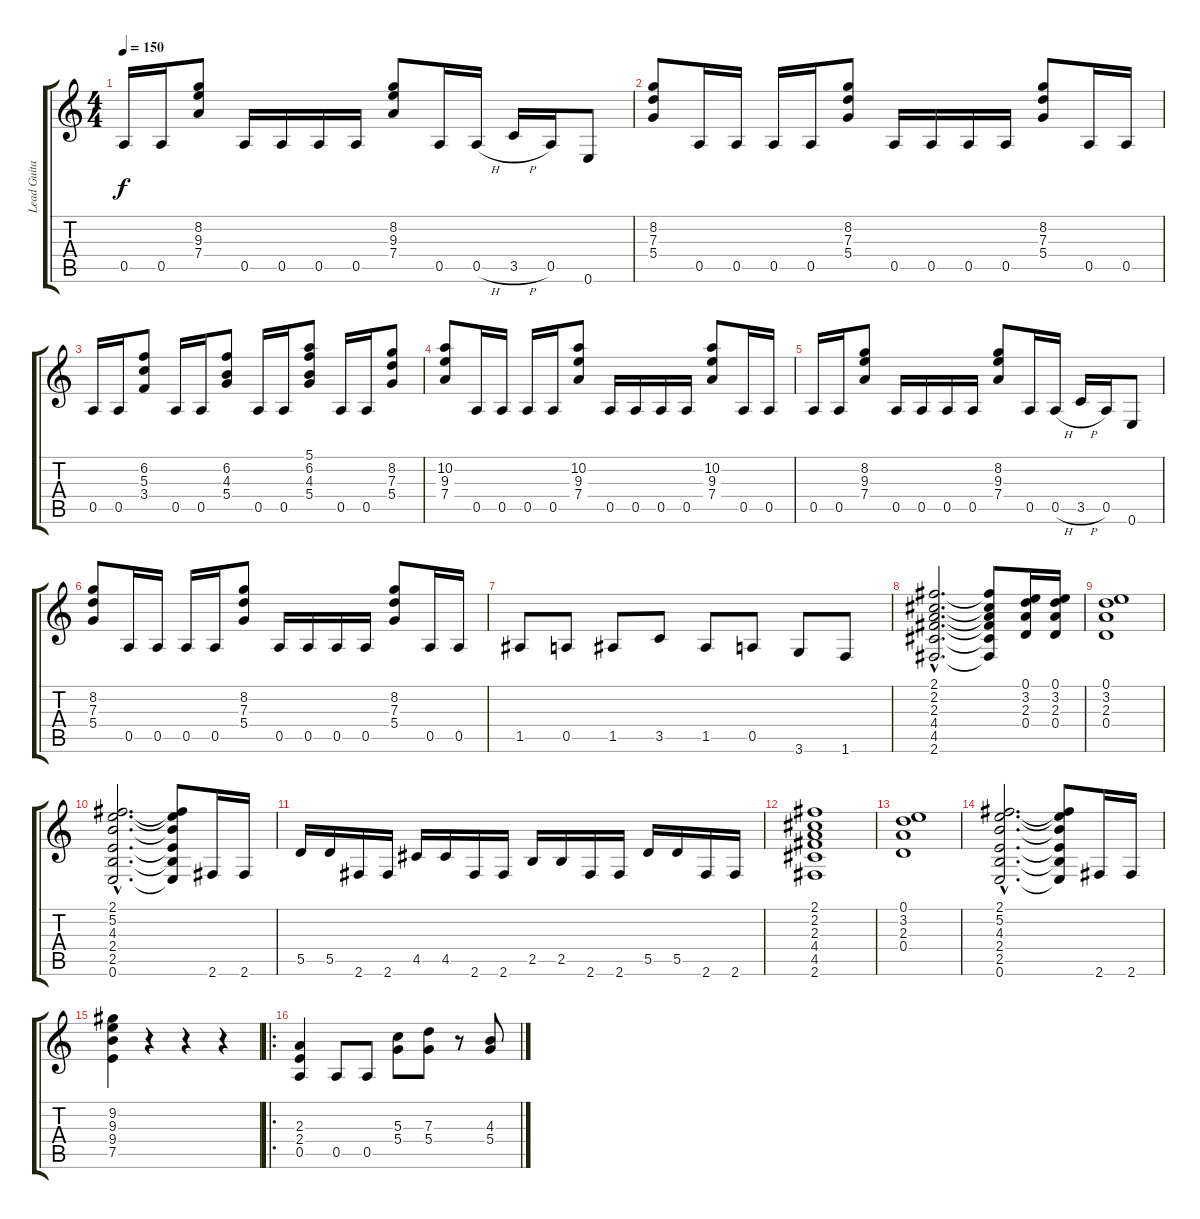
\track ("Lead Guitar" "Lead Guita") {instrument overdrivenguitar}
\staff {score tabs}
\tuning (E4 B3 G3 D3 A2 E2) {hide}
\ts (4 4)
\tempo 150
\clef g2
\ks c
0.5.16{dy f} 0.5.16 (8.2 9.3 7.4).8 0.5.16 0.5.16 0.5.16 0.5.16 (8.2 9.3 7.4).8 0.5.16 0.5{h}.16 3.5{h}.16 0.5.16 0.6.8 |
(8.2 7.3 5.4).8 0.5.16 0.5.16 0.5.16 0.5.16 (8.2 7.3 5.4).8 0.5.16 0.5.16 0.5.16 0.5.16 (8.2 7.3 5.4).8 0.5.16 0.5.16 |
0.5.16 0.5.16 (6.2 5.3 3.4).8 0.5.16 0.5.16 (6.2 4.3 5.4).8 0.5.16 0.5.16 (5.1 6.2 4.3 5.4).8 0.5.16 0.5.16 (8.2 7.3 5.4).8 |
(10.2 9.3 7.4).8 0.5.16 0.5.16 0.5.16 0.5.16 (10.2 9.3 7.4).8 0.5.16 0.5.16 0.5.16 0.5.16 (10.2 9.3 7.4).8 0.5.16 0.5.16 |
0.5.16 0.5.16 (8.2 9.3 7.4).8 0.5.16 0.5.16 0.5.16 0.5.16 (8.2 9.3 7.4).8 0.5.16 0.5{h}.16 3.5{h}.16 0.5.16 0.6.8 |
(8.2 7.3 5.4).8 0.5.16 0.5.16 0.5.16 0.5.16 (8.2 7.3 5.4).8 0.5.16 0.5.16 0.5.16 0.5.16 (8.2 7.3 5.4).8 0.5.16 0.5.16 |
1.5.8 0.5.8 1.5.8 3.5.8 1.5.8 0.5.8 3.6.8 1.6.8 |
(2.1{hac} 2.2{hac} 2.3{hac} 4.4{hac} 4.5{hac} 2.6{hac}).2{d} (2.1{t} 2.2{t} 2.3{t} 4.4{t} 4.5{t} 2.6{t}).8 (0.1 3.2 2.3 0.4).16 (0.1 3.2 2.3 0.4).16 |
(0.1 3.2 2.3 0.4).1 |
(2.1{hac} 5.2{hac} 4.3{hac} 2.4{hac} 2.5{hac} 0.6{hac}).2{d} (2.1{t} 5.2{t} 4.3{t} 2.4{t} 2.5{t} 0.6{t}).8 2.6.16 2.6.16 |
5.5.16 5.5.16 2.6.16 2.6.16 4.5.16 4.5.16 2.6.16 2.6.16 2.5.16 2.5.16 2.6.16 2.6.16 5.5.16 5.5.16 2.6.16 2.6.16 |
(2.1 2.2 2.3 4.4 4.5 2.6).1 |
(0.1 3.2 2.3 0.4).1 |
(2.1{hac} 5.2{hac} 4.3{hac} 2.4{hac} 2.5{hac} 0.6{hac}).2{d} (2.1{t} 5.2{t} 4.3{t} 2.4{t} 2.5{t} 0.6{t}).8 2.6.16 2.6.16 |
(9.2 9.3 9.4 7.5).4 r.4 r.4 r.4 |
\ro
(2.3 2.4 0.5).4 0.5.8 0.5.8 (5.3 5.4).8 (7.3 5.4).8 r.8 (4.3 5.4).8
